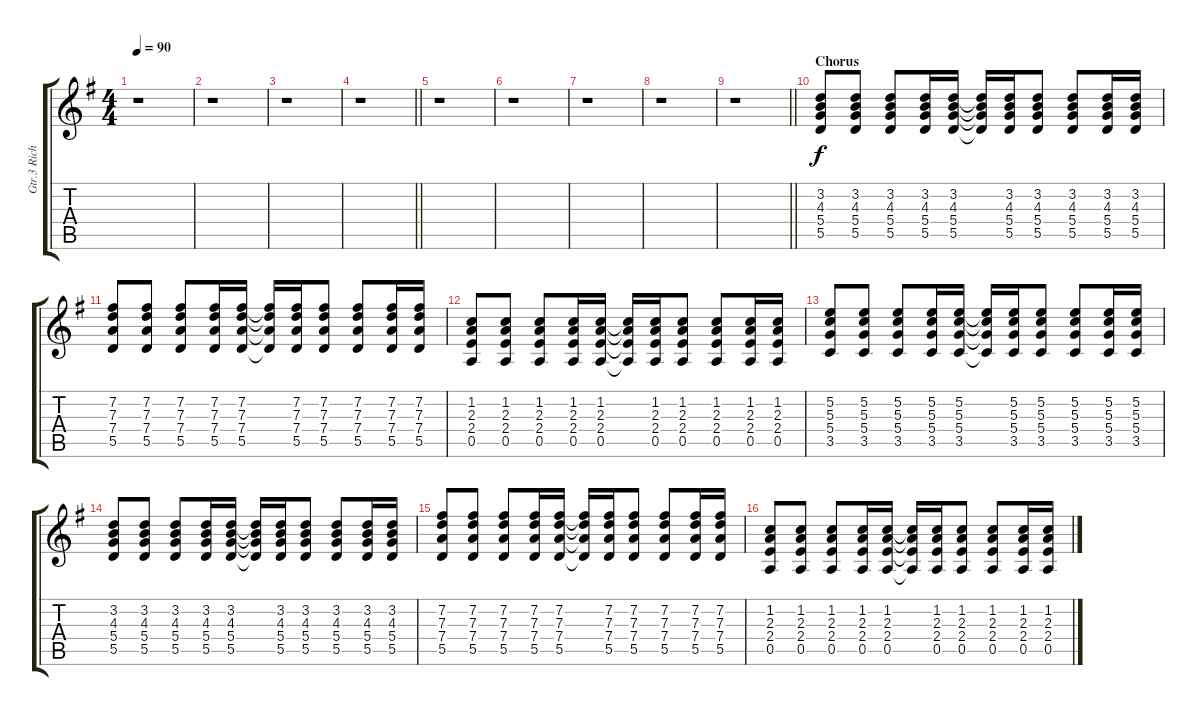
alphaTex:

\track ("Gtr.3 Richie Acoustic" "Gtr.3 Rich") {instrument acousticguitarsteel}
\staff {score tabs}
\tuning (E4 B3 G3 D3 A2 E2) {hide}
\ts (4 4)
\tempo 90
\clef g2
\ks g
r.1{dy f} |
r.1 |
r.1 |
\barLineRight lightlight
r.1 |
r.1 |
r.1 |
r.1 |
r.1 |
\barLineRight lightlight
r.1 |
\section ("" "Chorus")
(3.2 4.3 5.4 5.5).8 (3.2 4.3 5.4 5.5).8 (3.2 4.3 5.4 5.5).8 (3.2 4.3 5.4 5.5).16 (3.2 4.3 5.4 5.5).16 (3.2{t} 4.3{t} 5.4{t} 5.5{t}).16 (3.2 4.3 5.4 5.5).16 (3.2 4.3 5.4 5.5).8 (3.2 4.3 5.4 5.5).8 (3.2 4.3 5.4 5.5).16 (3.2 4.3 5.4 5.5).16 |
(7.2 7.3 7.4 5.5).8 (7.2 7.3 7.4 5.5).8 (7.2 7.3 7.4 5.5).8 (7.2 7.3 7.4 5.5).16 (7.2 7.3 7.4 5.5).16 (7.2{t} 7.3{t} 7.4{t} 5.5{t}).16 (7.2 7.3 7.4 5.5).16 (7.2 7.3 7.4 5.5).8 (7.2 7.3 7.4 5.5).8 (7.2 7.3 7.4 5.5).16 (7.2 7.3 7.4 5.5).16 |
(1.2 2.3 2.4 0.5).8 (1.2 2.3 2.4 0.5).8 (1.2 2.3 2.4 0.5).8 (1.2 2.3 2.4 0.5).16 (1.2 2.3 2.4 0.5).16 (1.2{t} 2.3{t} 2.4{t} 0.5{t}).16 (1.2 2.3 2.4 0.5).16 (1.2 2.3 2.4 0.5).8 (1.2 2.3 2.4 0.5).8 (1.2 2.3 2.4 0.5).16 (1.2 2.3 2.4 0.5).16 |
(5.2 5.3 5.4 3.5).8 (5.2 5.3 5.4 3.5).8 (5.2 5.3 5.4 3.5).8 (5.2 5.3 5.4 3.5).16 (5.2 5.3 5.4 3.5).16 (5.2{t} 5.3{t} 5.4{t} 3.5{t}).16 (5.2 5.3 5.4 3.5).16 (5.2 5.3 5.4 3.5).8 (5.2 5.3 5.4 3.5).8 (5.2 5.3 5.4 3.5).16 (5.2 5.3 5.4 3.5).16 |
(3.2 4.3 5.4 5.5).8 (3.2 4.3 5.4 5.5).8 (3.2 4.3 5.4 5.5).8 (3.2 4.3 5.4 5.5).16 (3.2 4.3 5.4 5.5).16 (3.2{t} 4.3{t} 5.4{t} 5.5{t}).16 (3.2 4.3 5.4 5.5).16 (3.2 4.3 5.4 5.5).8 (3.2 4.3 5.4 5.5).8 (3.2 4.3 5.4 5.5).16 (3.2 4.3 5.4 5.5).16 |
(7.2 7.3 7.4 5.5).8 (7.2 7.3 7.4 5.5).8 (7.2 7.3 7.4 5.5).8 (7.2 7.3 7.4 5.5).16 (7.2 7.3 7.4 5.5).16 (7.2{t} 7.3{t} 7.4{t} 5.5{t}).16 (7.2 7.3 7.4 5.5).16 (7.2 7.3 7.4 5.5).8 (7.2 7.3 7.4 5.5).8 (7.2 7.3 7.4 5.5).16 (7.2 7.3 7.4 5.5).16 |
(1.2 2.3 2.4 0.5).8 (1.2 2.3 2.4 0.5).8 (1.2 2.3 2.4 0.5).8 (1.2 2.3 2.4 0.5).16 (1.2 2.3 2.4 0.5).16 (1.2{t} 2.3{t} 2.4{t} 0.5{t}).16 (1.2 2.3 2.4 0.5).16 (1.2 2.3 2.4 0.5).8 (1.2 2.3 2.4 0.5).8 (1.2 2.3 2.4 0.5).16 (1.2 2.3 2.4 0.5).16
